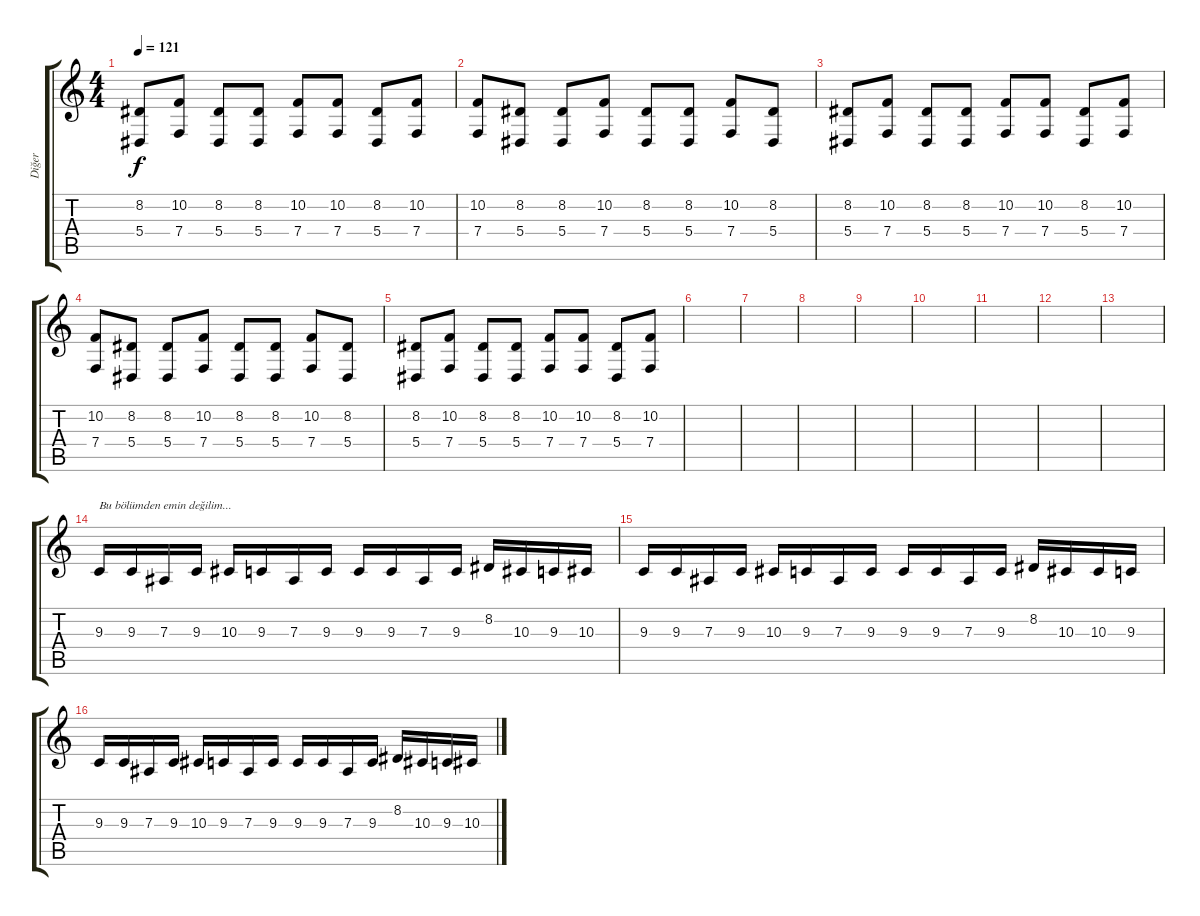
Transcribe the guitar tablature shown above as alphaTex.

\track ("Diğer" "Diğer") {instrument choiraahs}
\staff {score tabs}
\tuning (C4 G3 Eb3 Bb2 F2 C2) {hide}
\ts (4 4)
\tempo 121
\clef g2
\ks c
(8.2 5.4).8{dy f} (10.2 7.4).8 (8.2 5.4).8 (8.2 5.4).8 (10.2 7.4).8 (10.2 7.4).8 (8.2 5.4).8 (10.2 7.4).8 |
(10.2 7.4).8{volume 0} (8.2 5.4).8 (8.2 5.4).8 (10.2 7.4).8 (8.2 5.4).8 (8.2 5.4).8 (10.2 7.4).8 (8.2 5.4).8 |
(8.2 5.4).8 (10.2 7.4).8 (8.2 5.4).8 (8.2 5.4).8 (10.2 7.4).8 (10.2 7.4).8 (8.2 5.4).8 (10.2 7.4).8 |
(10.2 7.4).8 (8.2 5.4).8 (8.2 5.4).8 (10.2 7.4).8 (8.2 5.4).8 (8.2 5.4).8 (10.2 7.4).8 (8.2 5.4).8 |
(8.2 5.4).8 (10.2 7.4).8 (8.2 5.4).8 (8.2 5.4).8 (10.2 7.4).8 (10.2 7.4).8 (8.2 5.4).8 (10.2 7.4).8 |
\section ("" "")
|
|
|
|
|
|
|
|
9.3.16{txt "Bu bölümden emin değilim..." volume 11 instrument overdrivenguitar} 9.3.16 7.3.16 9.3.16 10.3.16 9.3.16 7.3.16 9.3.16 9.3.16 9.3.16 7.3.16 9.3.16 8.2.16 10.3.16 9.3.16 10.3.16 |
9.3.16 9.3.16 7.3.16 9.3.16 10.3.16 9.3.16 7.3.16 9.3.16 9.3.16 9.3.16 7.3.16 9.3.16 8.2.16 10.3.16 10.3.16 9.3.16 |
9.3.16 9.3.16 7.3.16 9.3.16 10.3.16 9.3.16 7.3.16 9.3.16 9.3.16 9.3.16 7.3.16 9.3.16 8.2.16 10.3.16 9.3.16 10.3.16
